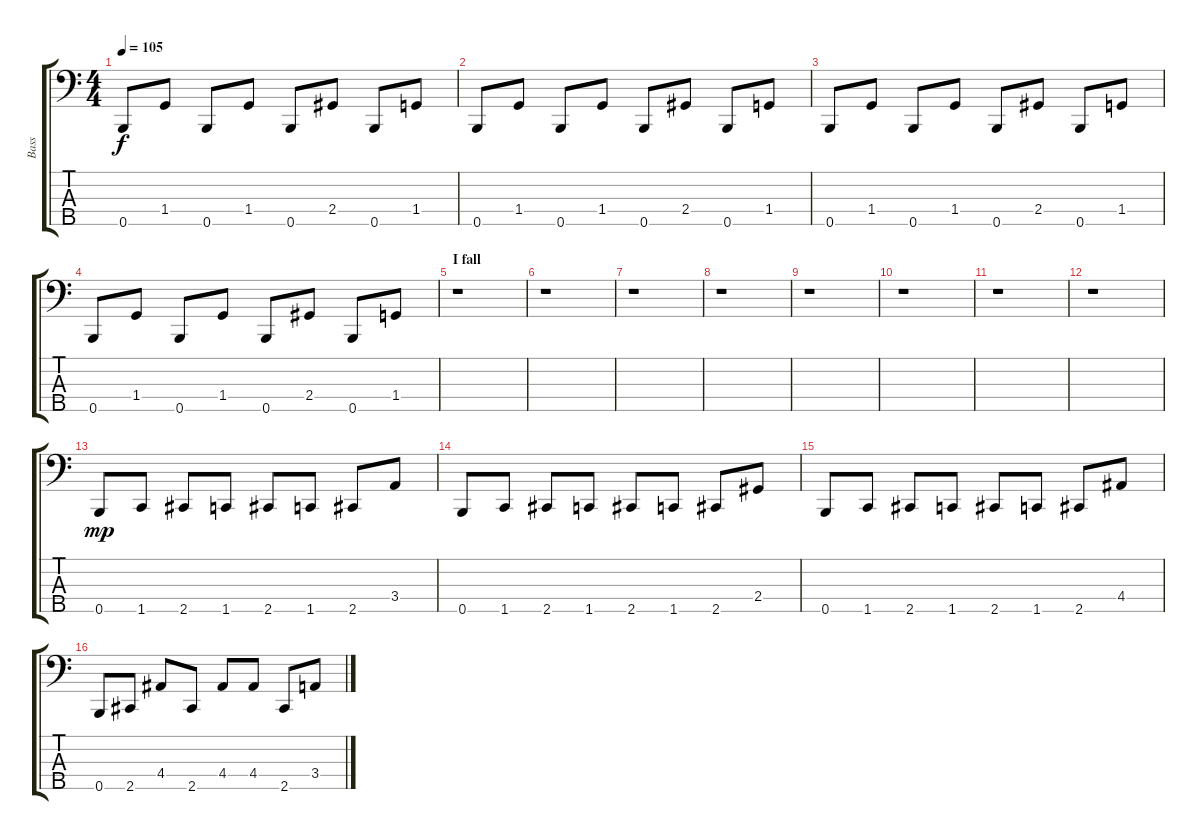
\track ("Bass" "Bass") {instrument electricbassfinger}
\staff {score tabs}
\tuning (B2 Gb2 B1 Gb1 B0) {hide}
\ts (4 4)
\tempo 105
\clef f4
\ks c
0.5.8{dy f} 1.4.8 0.5.8 1.4.8 0.5.8 2.4.8 0.5.8 1.4.8 |
0.5.8 1.4.8 0.5.8 1.4.8 0.5.8 2.4.8 0.5.8 1.4.8 |
0.5.8 1.4.8 0.5.8 1.4.8 0.5.8 2.4.8 0.5.8 1.4.8 |
0.5.8 1.4.8 0.5.8 1.4.8 0.5.8 2.4.8 0.5.8 1.4.8 |
\section ("" "I fall")
r.1 |
r.1 |
r.1 |
r.1 |
r.1 |
r.1 |
r.1 |
r.1 |
0.5.8{dy mp} 1.5.8 2.5.8 1.5.8 2.5.8 1.5.8 2.5.8 3.4.8 |
0.5.8 1.5.8 2.5.8 1.5.8 2.5.8 1.5.8 2.5.8 2.4.8 |
0.5.8 1.5.8 2.5.8 1.5.8 2.5.8 1.5.8 2.5.8 4.4.8 |
0.5.8 2.5.8 4.4.8 2.5.8 4.4.8 4.4.8 2.5.8 3.4.8
